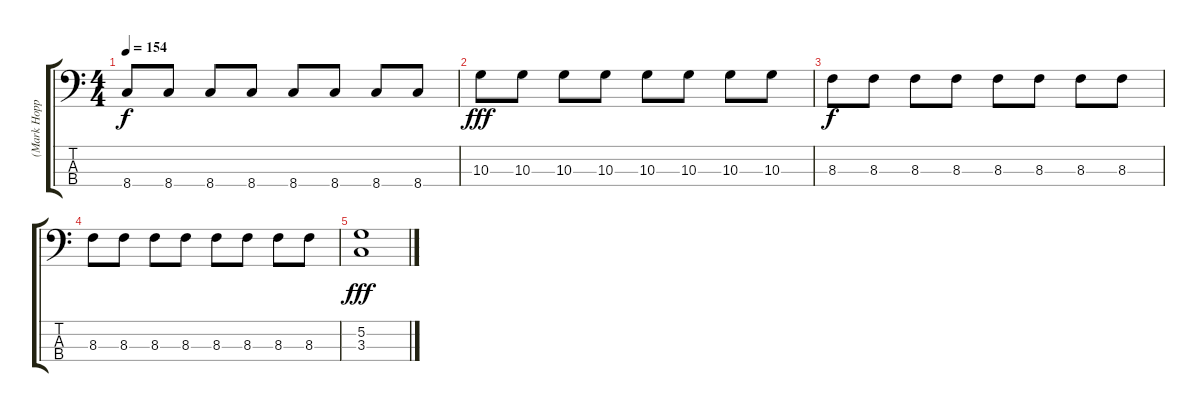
\track ("(Mark Hoppus) Bass" "(Mark Hopp") {instrument electricbasspick}
\staff {score tabs}
\tuning (G2 D2 A1 E1) {hide}
\ts (4 4)
\tempo 154
\clef f4
\ks c
8.4.8{dy f} 8.4.8 8.4.8 8.4.8 8.4.8 8.4.8 8.4.8 8.4.8 |
10.3.8{dy fff} 10.3.8 10.3.8 10.3.8 10.3.8 10.3.8 10.3.8 10.3.8 |
8.3.8{dy f} 8.3.8 8.3.8 8.3.8 8.3.8 8.3.8 8.3.8 8.3.8 |
8.3.8 8.3.8 8.3.8 8.3.8 8.3.8 8.3.8 8.3.8 8.3.8 |
(5.2 3.3).1{dy fff}
